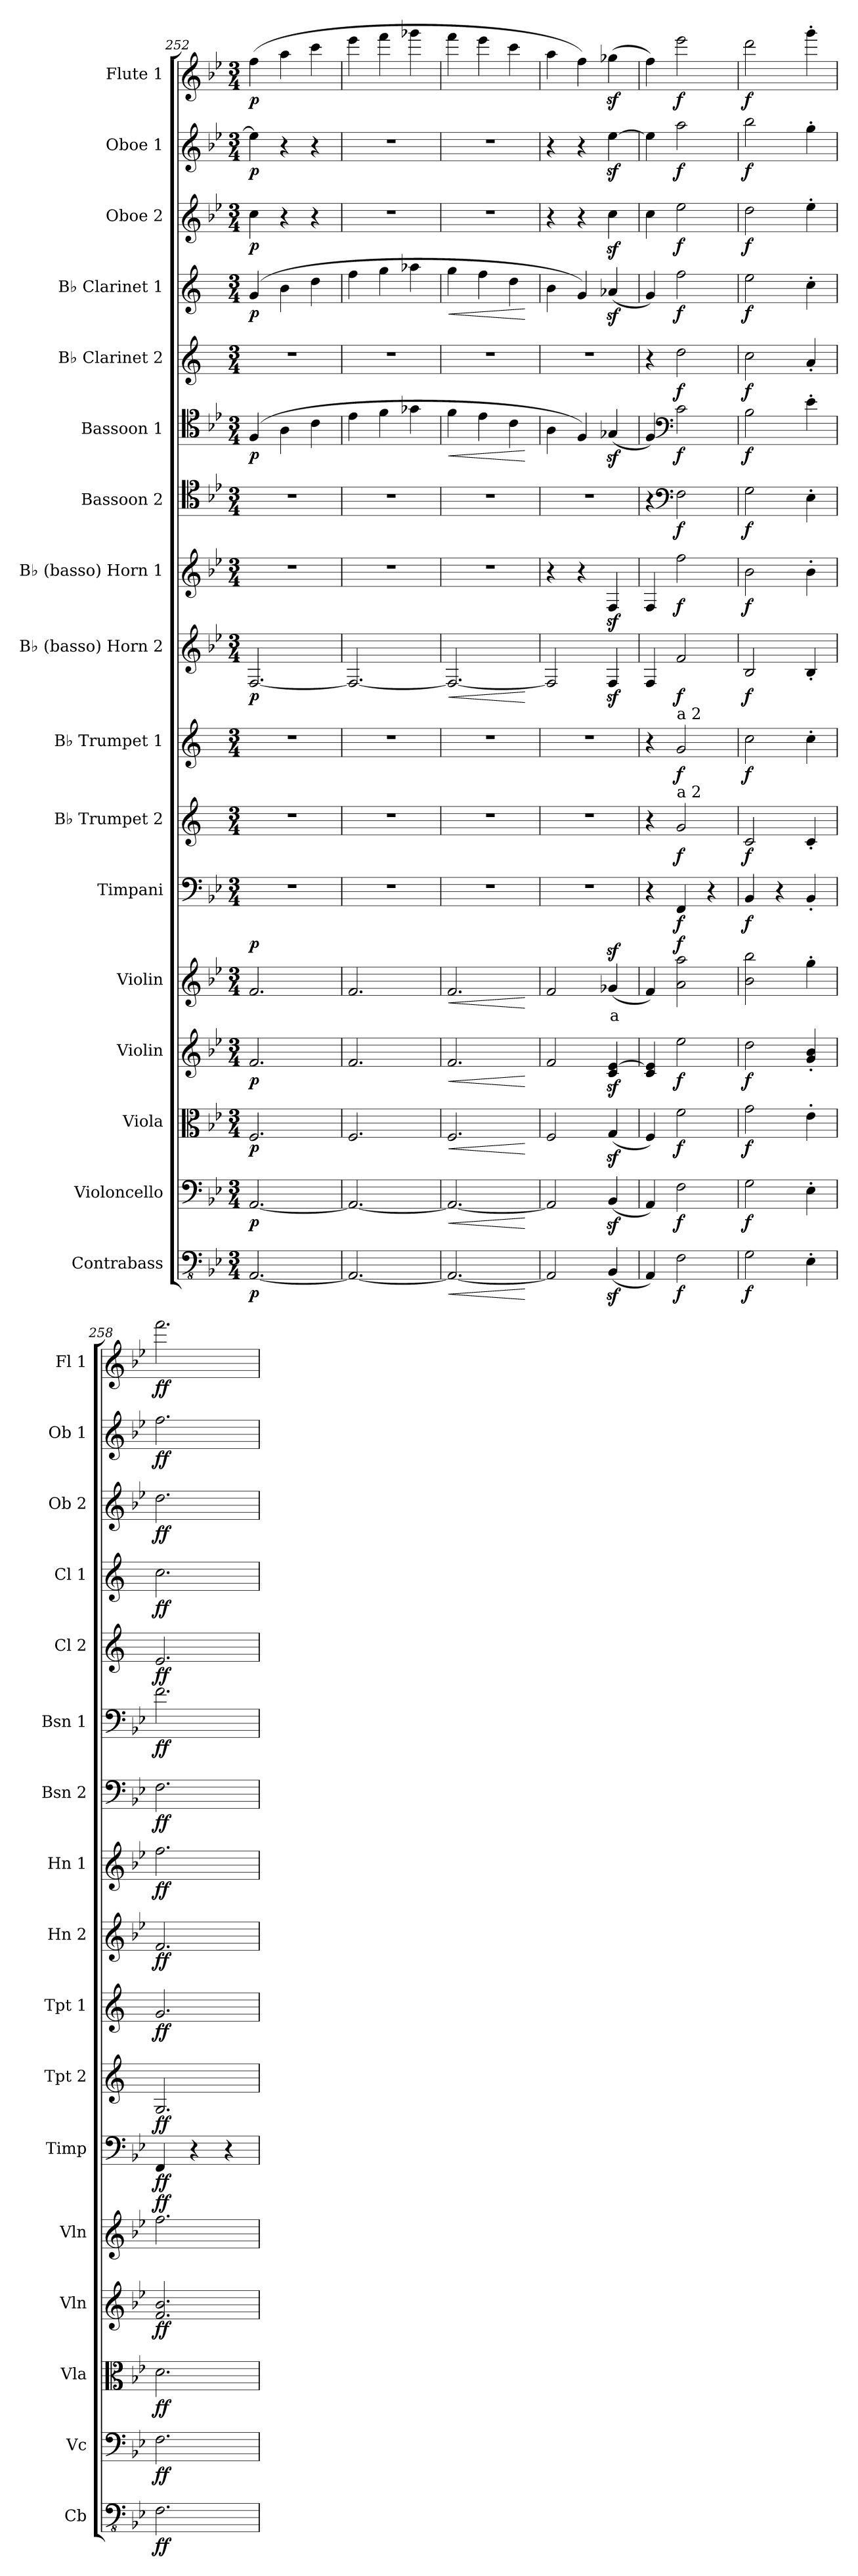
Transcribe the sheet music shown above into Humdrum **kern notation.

**kern	**dynam	**kern	**dynam	**kern	**dynam	**kern	**dynam	**kern	**text	**dynam	**kern	**dynam	**kern	**dynam	**kern	**dynam	**kern	**dynam	**kern	**dynam	**kern	**dynam	**kern	**dynam	**kern	**dynam	**kern	**dynam	**kern	**dynam	**kern	**dynam	**kern	**dynam
*part17	*part17	*part16	*part16	*part15	*part15	*part14	*part14	*part13	*part13	*part13	*part12	*part12	*part11	*part11	*part10	*part10	*part9	*part9	*part8	*part8	*part7	*part7	*part6	*part6	*part5	*part5	*part4	*part4	*part3	*part3	*part2	*part2	*part1	*part1
*staff17	*staff17	*staff16	*staff16	*staff15	*staff15	*staff14	*staff14	*staff13	*staff13	*staff13	*staff12	*staff12	*staff11	*staff11	*staff10	*staff10	*staff9	*staff9	*staff8	*staff8	*staff7	*staff7	*staff6	*staff6	*staff5	*staff5	*staff4	*staff4	*staff3	*staff3	*staff2	*staff2	*staff1	*staff1
*I"Contrabass	*	*I"Violoncello	*	*I"Viola	*	*I"Violin	*	*I"Violin	*	*	*I"Timpani	*	*I"B♭ Trumpet 2	*	*I"B♭ Trumpet 1	*	*I"B♭ (basso) Horn 2	*	*I"B♭ (basso) Horn 1	*	*I"Bassoon 2	*	*I"Bassoon 1	*	*I"B♭ Clarinet 2	*	*I"B♭ Clarinet 1	*	*I"Oboe 2	*	*I"Oboe 1	*	*I"Flute 1	*
*I'Cb	*	*I'Vc	*	*I'Vla	*	*I'Vln	*	*I'Vln	*	*	*I'Timp	*	*I'Tpt 2	*	*I'Tpt 1	*	*I'Hn 2	*	*I'Hn 1	*	*I'Bsn 2	*	*I'Bsn 1	*	*I'Cl 2	*	*I'Cl 1	*	*I'Ob 2	*	*I'Ob 1	*	*I'Fl 1	*
*clefFv4	*	*clefF4	*	*clefC3	*	*clefG2	*	*clefG2	*	*	*clefF4	*	*clefG2	*	*clefG2	*	*clefG2	*	*clefG2	*	*clefC4	*	*clefC4	*	*clefG2	*	*clefG2	*	*clefG2	*	*clefG2	*	*clefG2	*
*	*	*	*	*	*	*	*	*	*	*	*	*	*ITrd1c2	*	*ITrd1c2	*	*ITrd8c14	*	*ITrd8c14	*	*	*	*	*	*ITrd1c2	*	*ITrd1c2	*	*	*	*	*	*	*
*k[b-e-]	*	*k[b-e-]	*	*k[b-e-]	*	*k[b-e-]	*	*k[b-e-]	*	*	*k[b-e-]	*	*k[b-e-]	*	*k[b-e-]	*	*k[b-e-]	*	*k[b-e-]	*	*k[b-e-]	*	*k[b-e-]	*	*k[b-e-]	*	*k[b-e-]	*	*k[b-e-]	*	*k[b-e-]	*	*k[b-e-]	*
*M3/4	*	*M3/4	*	*M3/4	*	*M3/4	*	*M3/4	*	*	*M3/4	*	*M3/4	*	*M3/4	*	*M3/4	*	*M3/4	*	*M3/4	*	*M3/4	*	*M3/4	*	*M3/4	*	*M3/4	*	*M3/4	*	*M3/4	*
=252	=252	=252	=252	=252	=252	=252	=252	=252	=252	=252	=252	=252	=252	=252	=252	=252	=252	=252	=252	=252	=252	=252	=252	=252	=252	=252	=252	=252	=252	=252	=252	=252	=252	=252
!	!LO:DY:b	!	!LO:DY:b	!	!LO:DY:b	!	!LO:DY:b	!	!	!LO:DY:b	!	!	!	!	!	!	!	!LO:DY:b	!	!	!	!	!	!LO:DY:b	!	!	!	!LO:DY:b	!	!LO:DY:b	!	!LO:DY:b	!	!LO:DY:b
[2.AAA/	p	[2.AA/	p	2.F/	p	2.f/	p	2.f/	.	p	2.r	.	2.r	.	2.r	.	[2.FF/	p	2.r	.	2.r	.	(>4F/	p	2.r	.	(>4f/	p	4cc\	p	4ee-\]	p	(>4ff\	p
.	.	.	.	.	.	.	.	.	.	.	.	.	.	.	.	.	.	.	.	.	.	.	4A\	.	.	.	4a\	.	4r	.	4r	.	4aa\	.
.	.	.	.	.	.	.	.	.	.	.	.	.	.	.	.	.	.	.	.	.	.	.	4c\	.	.	.	4cc\	.	4r	.	4r	.	4ccc\	.
=253	=253	=253	=253	=253	=253	=253	=253	=253	=253	=253	=253	=253	=253	=253	=253	=253	=253	=253	=253	=253	=253	=253	=253	=253	=253	=253	=253	=253	=253	=253	=253	=253	=253	=253
2.AAA/_	.	2.AA/_	.	2.F/	.	2.f/	.	2.f/	.	.	2.r	.	2.r	.	2.r	.	2.FF/_	.	2.r	.	2.r	.	4e-\	.	2.r	.	4ee-\	.	2.r	.	2.r	.	4eee-\	.
.	.	.	.	.	.	.	.	.	.	.	.	.	.	.	.	.	.	.	.	.	.	.	4f\	.	.	.	4ff\	.	.	.	.	.	4fff\	.
.	.	.	.	.	.	.	.	.	.	.	.	.	.	.	.	.	.	.	.	.	.	.	4g-X\	.	.	.	4gg-X\	.	.	.	.	.	4ggg-X\	.
=254	=254	=254	=254	=254	=254	=254	=254	=254	=254	=254	=254	=254	=254	=254	=254	=254	=254	=254	=254	=254	=254	=254	=254	=254	=254	=254	=254	=254	=254	=254	=254	=254	=254	=254
!	!LO:HP:b	!	!LO:HP:b	!	!LO:HP:b	!	!LO:HP:b	!	!	!LO:HP:b	!	!	!	!	!	!	!	!LO:HP:b	!	!	!	!	!	!LO:HP:b	!	!	!	!LO:HP:b	!	!	!	!	!	!
2.AAA/_	<	2.AA/_	<	2.F/	<	2.f/	<	2.f/	.	<	2.r	.	2.r	.	2.r	.	2.FF/_	<	2.r	.	2.r	.	4f\	<	2.r	.	4ff\	<	2.r	.	2.r	.	4fff\	.
.	.	.	.	.	.	.	.	.	.	.	.	.	.	.	.	.	.	.	.	.	.	.	4e-\	.	.	.	4ee-\	.	.	.	.	.	4eee-\	.
.	.	.	.	.	.	.	.	.	.	.	.	.	.	.	.	.	.	.	.	.	.	.	4c\	.	.	.	4cc\	.	.	.	.	.	4ccc\	.
.	[	.	[	.	[	.	[	.	.	[	.	.	.	.	.	.	.	[	.	.	.	.	.	[	.	.	.	[	.	.	.	.	.	.
=255	=255	=255	=255	=255	=255	=255	=255	=255	=255	=255	=255	=255	=255	=255	=255	=255	=255	=255	=255	=255	=255	=255	=255	=255	=255	=255	=255	=255	=255	=255	=255	=255	=255	=255
2AAA/]	.	2AA/]	.	2F/	.	2f/	.	2f/	.	.	2.r	.	2.r	.	2.r	.	2FF/]	.	4r	.	2.r	.	4A\	.	2.r	.	4a\	.	4r	.	4r	.	4aa\	.
.	.	.	.	.	.	.	.	.	.	.	.	.	.	.	.	.	.	.	4r	.	.	.	4F/)	.	.	.	4f/)	.	4r	.	4r	.	4ff\)	.
!	!	!	!	!	!	!	!	!	!LO:LY:b:color=#FF0000	!	!	!	!	!	!	!	!	!	!	!	!	!	!	!	!	!	!	!	!	!	!	!	!	!
(<4BBB-z</	.	(<4BB-z</	.	(<4Gz</	.	4c/z< [4e-/z<	.	(<4g-Xz</	a	.	.	.	.	.	.	.	4FFz</	.	4FFz</	.	.	.	(<4G-Xz</	.	.	.	(<4g-Xz</	.	4ccz<\	.	[4ee-z<\	.	(>4gg-Xz<\	.
=256	=256	=256	=256	=256	=256	=256	=256	=256	=256	=256	=256	=256	=256	=256	=256	=256	=256	=256	=256	=256	=256	=256	=256	=256	=256	=256	=256	=256	=256	=256	=256	=256	=256	=256
4AAA/)	.	4AA/)	.	4F/)	.	4c/ 4e-/]	.	4f/)	.	.	4r	.	4r	.	4r	.	4FF/	.	4FF/	.	4r	.	4F/)	.	4r	.	4f/)	.	4cc\	.	4ee-\]	.	4ff\)	.
*	*	*	*	*	*	*	*	*	*	*	*	*	*	*	*	*	*	*	*	*	*clefF4	*	*clefF4	*	*	*	*	*	*	*	*	*	*	*
!	!	!	!	!	!	!	!	!	!	!	!	!	!	!	!LO:TX:a:t=a 2	!	!	!	!	!	!	!	!	!	!	!	!	!	!	!	!	!	!	!
!	!	!	!	!	!	!	!	!	!	!	!	!	!LO:TX:a:t=a 2	!	!	!	!	!	!	!	!	!	!	!	!	!	!	!	!	!	!	!	!	!
!	!LO:DY:b	!	!LO:DY:b	!	!LO:DY:b	!	!LO:DY:b	!	!	!LO:DY:b	!	!LO:DY:b	!	!LO:DY:b	!	!LO:DY:b	!	!LO:DY:b	!	!LO:DY:b	!	!LO:DY:b	!	!LO:DY:b	!	!LO:DY:b	!	!LO:DY:b	!	!LO:DY:b	!	!LO:DY:b	!	!LO:DY:b
2FF\	f	2F\	f	2f\	f	2ee-\	f	2a\ 2aa\	.	f	4FF/	f	2f/	f	2f/	f	2F/	f	2f\	f	2F\	f	2c\	f	2cc\	f	2ee-\	f	2ee-\	f	2aa\	f	2eee-\	f
.	.	.	.	.	.	.	.	.	.	.	4r	.	.	.	.	.	.	.	.	.	.	.	.	.	.	.	.	.	.	.	.	.	.	.
!!LO:PB:g=z
=257	=257	=257	=257	=257	=257	=257	=257	=257	=257	=257	=257	=257	=257	=257	=257	=257	=257	=257	=257	=257	=257	=257	=257	=257	=257	=257	=257	=257	=257	=257	=257	=257	=257	=257
!	!LO:DY:b	!	!LO:DY:b	!	!LO:DY:b	!	!LO:DY:b	!	!	!	!	!LO:DY:b	!	!LO:DY:b	!	!LO:DY:b	!	!LO:DY:b	!	!LO:DY:b	!	!LO:DY:b	!	!LO:DY:b	!	!LO:DY:b	!	!LO:DY:b	!	!LO:DY:b	!	!LO:DY:b	!	!LO:DY:b
2GG\	f	2G\	f	2g\	f	2dd\	f	2b-\ 2bb-\	.	.	4BB-/	f	2B-/	f	2b-\	f	2BB-/	f	2B-\	f	2G\	f	2B-\	f	2b-\	f	2dd\	f	2dd\	f	2bb-\	f	2ddd\	f
.	.	.	.	.	.	.	.	.	.	.	4r	.	.	.	.	.	.	.	.	.	.	.	.	.	.	.	.	.	.	.	.	.	.	.
4EE-'\	.	4E-'\	.	4e-'\	.	4g/' 4b-/'	.	4gg'\	.	.	4BB-'/	.	4B-'/	.	4b-'\	.	4BB-'/	.	4B-'\	.	4E-'\	.	4e-'\	.	4g'/	.	4b-'\	.	4ee-'\	.	4gg'\	.	4ggg'\	.
=258	=258	=258	=258	=258	=258	=258	=258	=258	=258	=258	=258	=258	=258	=258	=258	=258	=258	=258	=258	=258	=258	=258	=258	=258	=258	=258	=258	=258	=258	=258	=258	=258	=258	=258
!	!LO:DY:b	!	!LO:DY:b	!	!LO:DY:b	!	!LO:DY:b	!	!	!LO:DY:b	!	!LO:DY:b	!	!LO:DY:b	!	!LO:DY:b	!	!LO:DY:b	!	!LO:DY:b	!	!LO:DY:b	!	!LO:DY:b	!	!LO:DY:b	!	!LO:DY:b	!	!LO:DY:b	!	!LO:DY:b	!	!LO:DY:b
2.FF\	ff	2.F\	ff	2.d\	ff	2.f/ 2.b-/	ff	2.ff\	.	ff	4FF/	ff	2.F/	ff	2.f/	ff	2.F/	ff	2.f\	ff	2.F\	ff	2.f\	ff	2.d/	ff	2.b-\	ff	2.dd\	ff	2.ff\	ff	2.fff\	ff
.	.	.	.	.	.	.	.	.	.	.	4r	.	.	.	.	.	.	.	.	.	.	.	.	.	.	.	.	.	.	.	.	.	.	.
.	.	.	.	.	.	.	.	.	.	.	4r	.	.	.	.	.	.	.	.	.	.	.	.	.	.	.	.	.	.	.	.	.	.	.
=	=	=	=	=	=	=	=	=	=	=	=	=	=	=	=	=	=	=	=	=	=	=	=	=	=	=	=	=	=	=	=	=	=	=
*-	*-	*-	*-	*-	*-	*-	*-	*-	*-	*-	*-	*-	*-	*-	*-	*-	*-	*-	*-	*-	*-	*-	*-	*-	*-	*-	*-	*-	*-	*-	*-	*-	*-	*-
